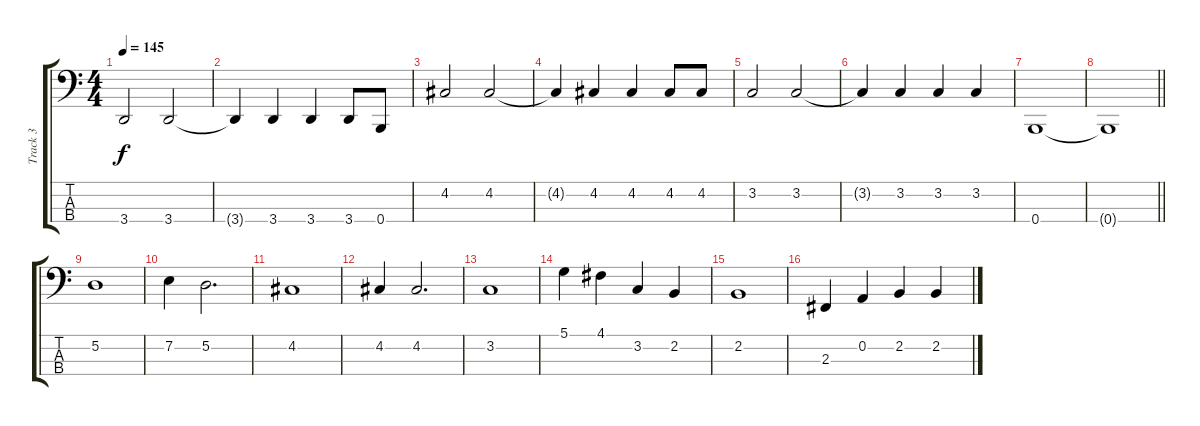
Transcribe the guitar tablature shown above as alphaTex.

\track ("Track 3" "Track 3") {instrument electricbasspick}
\staff {score tabs}
\tuning (D2 A1 E1 B0) {hide}
\ts (4 4)
\tempo 145
\clef f4
\ks c
3.4.2{dy f} 3.4.2 |
3.4{t}.4 3.4.4 3.4.4 3.4.8 0.4.8 |
4.2.2 4.2.2 |
4.2{t}.4 4.2.4 4.2.4 4.2.8 4.2.8 |
3.2.2 3.2.2 |
3.2{t}.4 3.2.4 3.2.4 3.2.4 |
0.4.1 |
\barLineRight lightlight
0.4{t}.1 |
\section ("" "")
5.2.1 |
7.2.4 5.2.2{d} |
4.2.1 |
4.2.4 4.2.2{d} |
3.2.1 |
5.1.4 4.1.4 3.2.4 2.2.4 |
2.2.1 |
2.3.4 0.2.4 2.2.4 2.2.4
